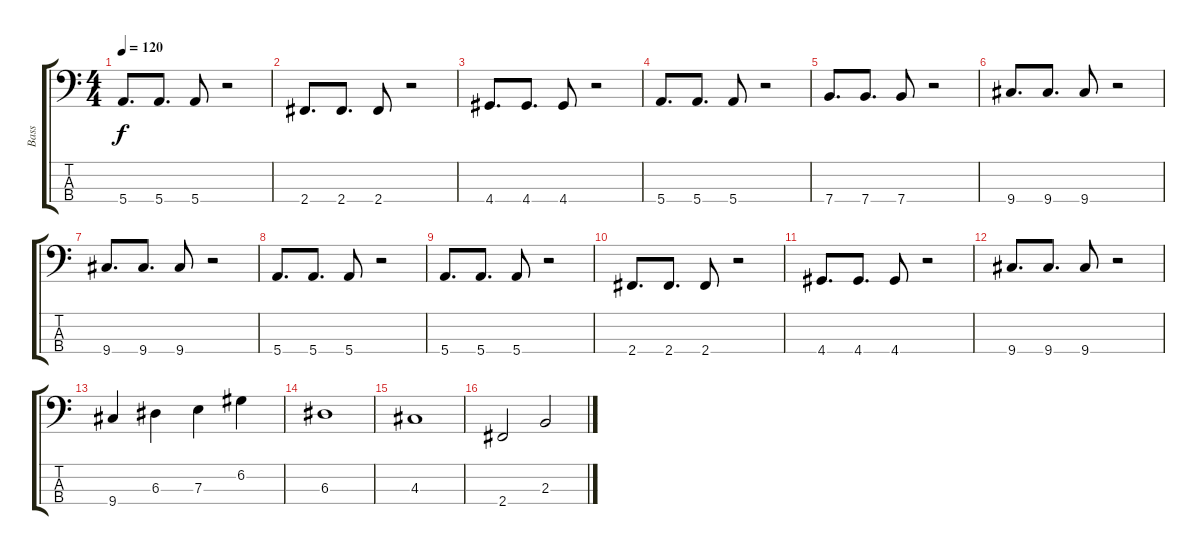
\track ("Bass" "Bass") {instrument synthbass1}
\staff {score tabs}
\tuning (G2 D2 A1 E1) {hide}
\ts (4 4)
\tempo 120
\clef f4
\ks c
5.4.8{d dy f} 5.4.8{d} 5.4.8 r.2 |
2.4.8{d} 2.4.8{d} 2.4.8 r.2 |
4.4.8{d} 4.4.8{d} 4.4.8 r.2 |
5.4.8{d} 5.4.8{d} 5.4.8 r.2 |
7.4.8{d} 7.4.8{d} 7.4.8 r.2 |
9.4.8{d} 9.4.8{d} 9.4.8 r.2 |
9.4.8{d} 9.4.8{d} 9.4.8 r.2 |
5.4.8{d} 5.4.8{d} 5.4.8 r.2 |
5.4.8{d} 5.4.8{d} 5.4.8 r.2 |
2.4.8{d} 2.4.8{d} 2.4.8 r.2 |
4.4.8{d} 4.4.8{d} 4.4.8 r.2 |
9.4.8{d} 9.4.8{d} 9.4.8 r.2 |
9.4.4 6.3.4 7.3.4 6.2.4 |
6.3.1 |
4.3.1 |
2.4.2 2.3.2
